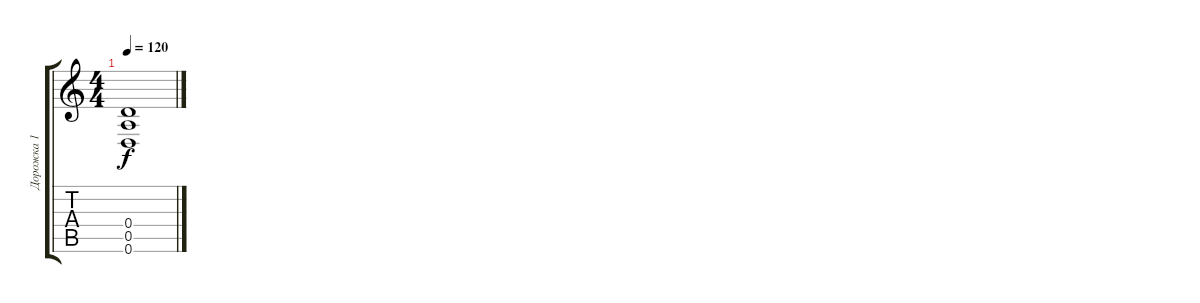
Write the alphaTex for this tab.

\track ("Дорожка 1" "Дорожка 1") {instrument distortionguitar}
\staff {score tabs}
\tuning (E4 B3 G3 D3 A2 D2) {hide}
\ts (4 4)
\tempo 120
\clef g2
\ks c
(0.4 0.5 0.6).1{dy f}
